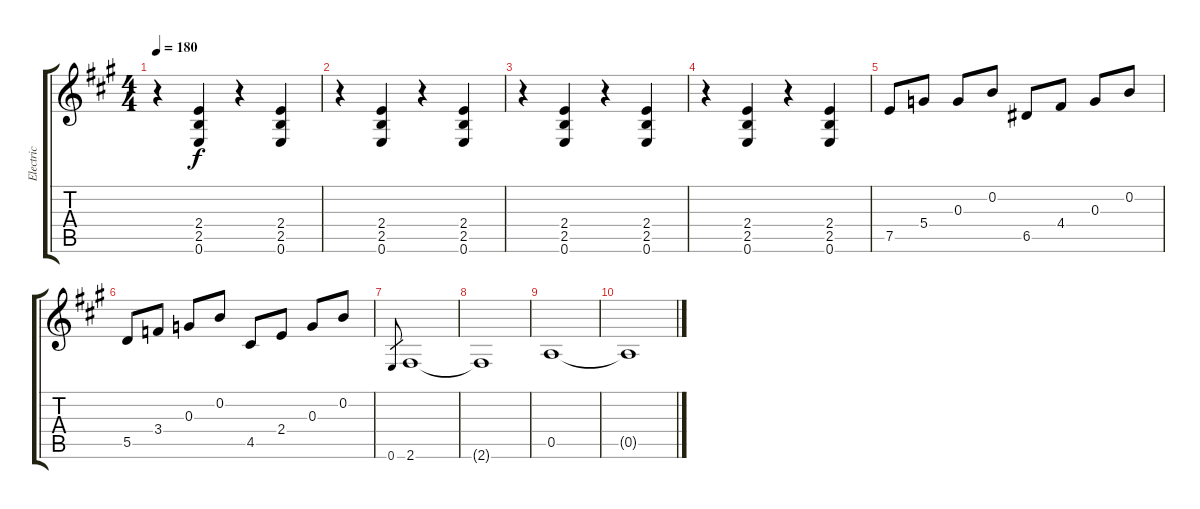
\track ("Electric" "Electric") {instrument distortionguitar}
\staff {score tabs}
\tuning (E4 B3 G3 D3 A2 E2) {hide}
\ts (4 4)
\tempo 180
\clef g2
\ks a
r.4{dy f} (2.4 2.5 0.6).4 r.4 (2.4 2.5 0.6).4 |
r.4 (2.4 2.5 0.6).4 r.4 (2.4 2.5 0.6).4 |
r.4 (2.4 2.5 0.6).4 r.4 (2.4 2.5 0.6).4 |
r.4 (2.4 2.5 0.6).4 r.4 (2.4 2.5 0.6).4 |
7.5.8 5.4.8 0.3.8 0.2.8 6.5.8 4.4.8 0.3.8 0.2.8 |
5.5.8 3.4.8 0.3.8 0.2.8 4.5.8 2.4.8 0.3.8 0.2.8 |
0.6.8{gr} 2.6.1 |
2.6{t}.1 |
0.5.1 |
0.5{t}.1
